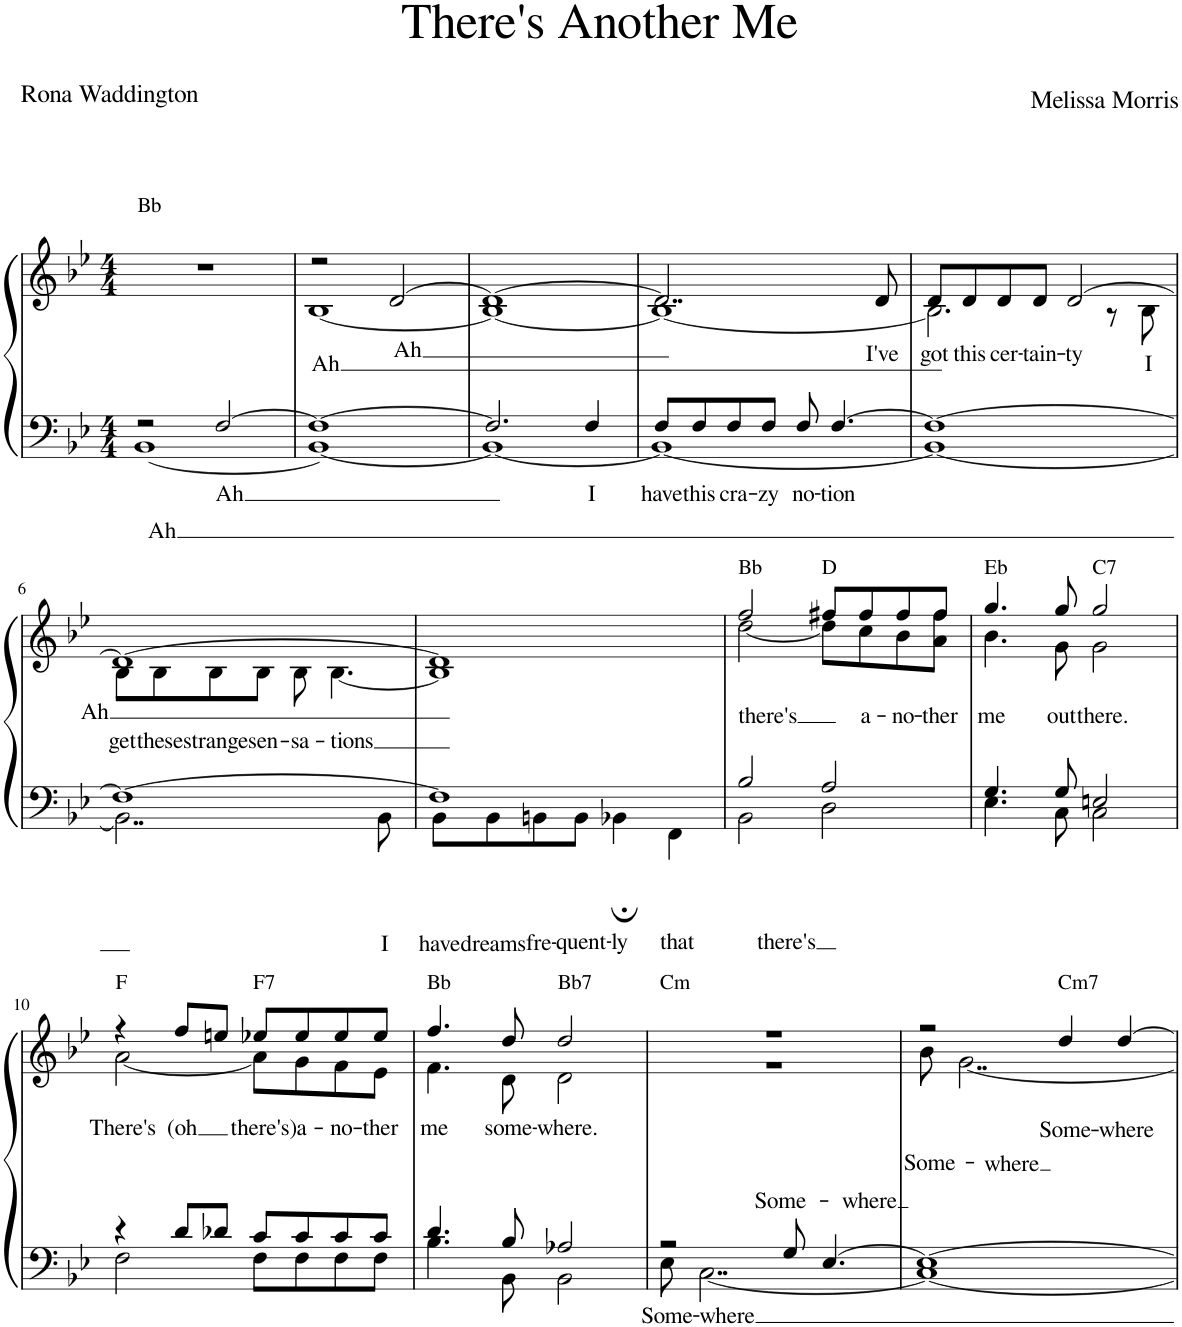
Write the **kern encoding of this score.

**kern	**text	**kern	**text	**text
*part1	*part1	*part1	*part1	*part1
*staff2	*staff2	*staff1	*staff1	*staff1
*I"Piano	*	*	*	*
*I'Pno.	*	*	*	*
*clefF4	*	*clefG2	*	*
*k[b-e-]	*	*k[b-e-]	*	*
*M4/4	*	*M4/4	*	*
=1	=1	=1	=1	=1
*^	*	*	*	*
!	!	!	!LO:TX:a:t=Bb	!	!
!	!	!LO:LY:b	!	!	!
2r	[1BB-	Ah	1r	.	.
!	!	!LO:LY:b	!	!	!
[2F/	.	Ah	.	.	.
=2	=2	=2	=2	=2	=2
*	*	*	*^	*	*
!	!	!	!	!	!	!LO:LY:b
1F_	1BB-_	.	2r	[1B-	.	Ah
!	!	!	!	!	!LO:LY:b	!
.	.	.	[2d/	.	Ah	.
=3	=3	=3	=3	=3	=3	=3
2.F/]	1BB-_	.	1d_	1B-_	.	.
!	!	!LO:LY:b	!	!	!	!
4F/	.	I	.	.	.	.
=4	=4	=4	=4	=4	=4	=4
!	!	!LO:LY:b	!	!	!	!
8F/L	1BB-_	have	2..d/]	1B-_	.	.
!	!	!LO:LY:b	!	!	!	!
8F/	.	this	.	.	.	.
!	!	!LO:LY:b	!	!	!	!
8F/	.	cra-	.	.	.	.
!	!	!LO:LY:b	!	!	!	!
8F/J	.	-zy	.	.	.	.
!	!	!LO:LY:b	!	!	!	!
8F/	.	no-	.	.	.	.
!	!	!LO:LY:b	!	!	!	!
[4.F/	.	-tion	.	.	.	.
!	!	!	!	!	!LO:LY:b	!
.	.	.	8d/	.	I've	.
=5	=5	=5	=5	=5	=5	=5
!	!	!	!	!	!LO:LY:b	!
1F_	1BB-_	.	8d/L	2.B-\]	got	.
!	!	!	!	!	!LO:LY:b	!
.	.	.	8d/	.	this	.
!	!	!	!	!	!LO:LY:b	!
.	.	.	8d/	.	cer-	.
!	!	!	!	!	!LO:LY:b	!
.	.	.	8d/J	.	-tain-	.
!	!	!	!	!	!LO:LY:b	!
.	.	.	[2d/	.	-ty	.
.	.	.	.	8r	.	.
!	!	!	!	!	!	!LO:LY:b
.	.	.	.	8B-\	.	I
!!LO:LB:g=z	!!
=6	=6	=6	=6	=6	=6	=6
!	!	!	!	!	!LO:LY:b	!
!	!	!	!	!	!	!LO:LY:b
1F_	2..BB-\]	.	1d_	8B-\L	.	get
!	!	!	!	!	!	!LO:LY:b
.	.	.	.	8B-\	.	these
!	!	!	!	!	!	!LO:LY:b
.	.	.	.	8B-\	.	strange
!	!	!	!	!	!	!LO:LY:b
.	.	.	.	8B-\J	.	sen-
!	!	!	!	!	!	!LO:LY:b
.	.	.	.	8B-\	.	-sa-
!	!	!	!	!	!	!LO:LY:b
.	.	.	.	[4.B-\	.	-tions
!	!	!LO:LY:b	!	!	!	!
.	8BB-\	I	.	.	.	.
=7	=7	=7	=7	=7	=7	=7
!	!	!LO:LY:b	!	!	!	!
1F]	8BB-\L	have	1d]	1B-]	.	.
!	!	!LO:LY:b	!	!	!	!
.	8BB-\	dreams	.	.	.	.
!	!	!LO:LY:b	!	!	!	!
.	8BBn\	fre-	.	.	.	.
!	!	!LO:LY:b	!	!	!	!
.	8BB\J	-quent-	.	.	.	.
!	!	!LO:LY:b	!	!	!	!
.	4BB-X;\	ly	.	.	.	.
!	!	!LO:LY:b	!	!	!	!
.	4FF\	that	.	.	.	.
=8	=8	=8	=8	=8	=8	=8
!	!	!	!LO:TX:a:t=Bb	!	!	!
!	!	!LO:LY:b	!	!	!LO:LY:b	!
2B-/	2BB-\	there's	2ff/	[2dd\	there's	.
!	!	!	!LO:TX:a:t=D	!	!	!
2A/	2D\	.	8ff#X/L	8dd\L]	.	.
!	!	!	!	!	!LO:LY:b	!
.	.	.	8ff#/	8cc\	a-	.
!	!	!	!	!	!LO:LY:b	!
.	.	.	8ff#/	8b-\	-no-	.
!	!	!	!	!	!LO:LY:b	!
.	.	.	8ff#/J	8a\ 8ff#\J	-ther	.
=9	=9	=9	=9	=9	=9	=9
!	!	!	!LO:TX:a:t=Eb	!	!	!
!	!	!	!	!	!LO:LY:b	!
4.G/	4.E-\	.	4.gg/	4.b-\	me	.
!	!	!	!	!	!LO:LY:b	!
8G/	8C\	.	8gg/	8g\	out	.
!	!	!	!LO:TX:a:t=C7	!	!	!
!	!	!	!	!	!LO:LY:b	!
2En/	2C\	.	2gg/	2g\	there.	.
!!LO:LB:g=z	!!
=10	=10	=10	=10	=10	=10	=10
!	!	!	!LO:TX:a:t=F	!	!	!
!	!	!	!	!	!LO:LY:b	!
4r	2F\	.	4r	[2a\	There's	.
!	!	!	!	!	!LO:LY:b	!
8d/L	.	.	8ff/L	.	(oh	.
8d-X/J	.	.	8een/J	.	.	.
!	!	!	!LO:TX:a:t=F7	!	!	!
!	!	!	!	!	!LO:LY:b	!
8c/L	8F\L	.	8ee-X/L	8a\L]	there's)	.
!	!	!	!	!	!LO:LY:b	!
8c/	8F\	.	8ee-/	8g\	a-	.
!	!	!	!	!	!LO:LY:b	!
8c/	8F\	.	8ee-/	8f\	-no-	.
!	!	!	!	!	!LO:LY:b	!
8c/J	8F\J	.	8ee-/J	8e-\J	-ther	.
=11	=11	=11	=11	=11	=11	=11
!	!	!	!LO:TX:a:t=Bb	!	!	!
!	!	!	!	!	!LO:LY:b	!
4.d/	4.B-\	.	4.ff/	4.f\	me	.
!	!	!	!	!	!LO:LY:b	!
8B-/	8BB-\	.	8dd/	8d\	some-	.
!	!	!	!LO:TX:a:t=Bb7	!	!	!
!	!	!	!	!	!LO:LY:b	!
2A-X/	2BB-\	.	2dd/	2d\	-where.	.
=12	=12	=12	=12	=12	=12	=12
!	!	!	!LO:TX:a:t=Cm	!	!	!
!	!	!LO:LY:b	!	!	!	!
2r	8E-\	Some-	1r	1r	.	.
!	!	!LO:LY:b	!	!	!	!
.	[2..C\	-where	.	.	.	.
!	!	!LO:LY:a	!	!	!	!
8G/	.	Some-	.	.	.	.
!	!	!LO:LY:a	!	!	!	!
[4.E-/	.	-where	.	.	.	.
=13	=13	=13	=13	=13	=13	=13
!	!	!	!	!	!LO:LY:b	!
1E-_	1C_	.	2r	8b-\	Some-	.
!	!	!	!	!	!LO:LY:b	!
.	.	.	.	[2..g\	-where	.
!	!	!	!LO:TX:a:t=Cm7	!	!	!
!	!	!	!	!	!LO:LY:b	!
.	.	.	4dd/	.	Some-	.
!	!	!	!	!	!LO:LY:b	!
.	.	.	[4dd/	.	-where	.
*v	*v	*	*	*	*	*
*	*	*v	*v	*	*
=	=	=	=	=
*-	*-	*-	*-	*-
